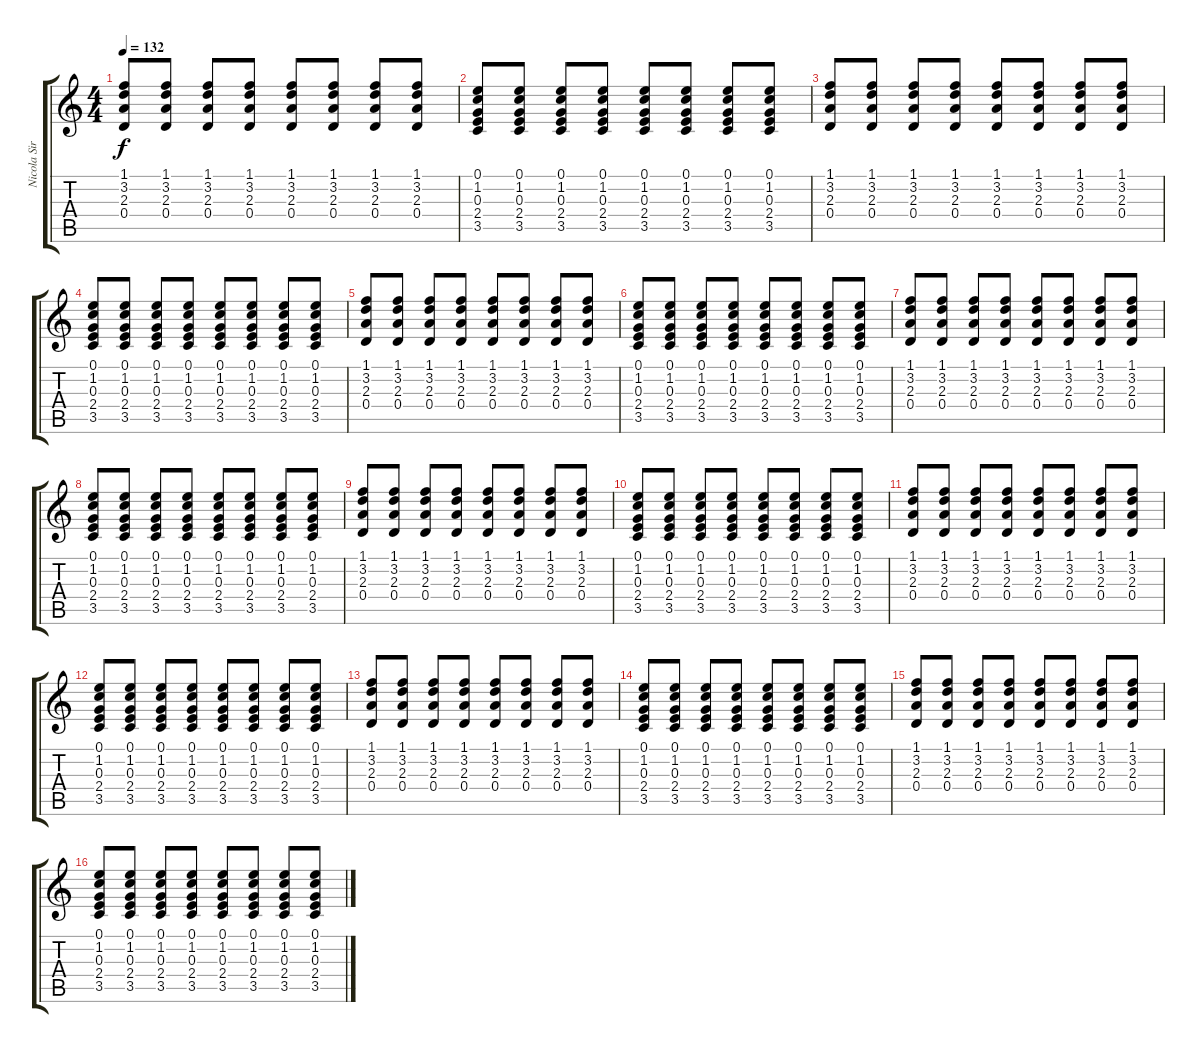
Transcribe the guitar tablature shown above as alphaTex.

\track ("Nicola Sirkis" "Nicola Sir") {instrument acousticguitarsteel}
\staff {score tabs}
\tuning (E4 B3 G3 D3 A2 E2) {hide}
\ts (4 4)
\tempo 132
\clef g2
\ks c
(1.1 3.2 2.3 0.4).8{dy f} (1.1 3.2 2.3 0.4).8 (1.1 3.2 2.3 0.4).8 (1.1 3.2 2.3 0.4).8 (1.1 3.2 2.3 0.4).8 (1.1 3.2 2.3 0.4).8 (1.1 3.2 2.3 0.4).8 (1.1 3.2 2.3 0.4).8 |
(0.1 1.2 0.3 2.4 3.5).8 (0.1 1.2 0.3 2.4 3.5).8 (0.1 1.2 0.3 2.4 3.5).8 (0.1 1.2 0.3 2.4 3.5).8 (0.1 1.2 0.3 2.4 3.5).8 (0.1 1.2 0.3 2.4 3.5).8 (0.1 1.2 0.3 2.4 3.5).8 (0.1 1.2 0.3 2.4 3.5).8 |
(1.1 3.2 2.3 0.4).8 (1.1 3.2 2.3 0.4).8 (1.1 3.2 2.3 0.4).8 (1.1 3.2 2.3 0.4).8 (1.1 3.2 2.3 0.4).8 (1.1 3.2 2.3 0.4).8 (1.1 3.2 2.3 0.4).8 (1.1 3.2 2.3 0.4).8 |
(0.1 1.2 0.3 2.4 3.5).8 (0.1 1.2 0.3 2.4 3.5).8 (0.1 1.2 0.3 2.4 3.5).8 (0.1 1.2 0.3 2.4 3.5).8 (0.1 1.2 0.3 2.4 3.5).8 (0.1 1.2 0.3 2.4 3.5).8 (0.1 1.2 0.3 2.4 3.5).8 (0.1 1.2 0.3 2.4 3.5).8 |
(1.1 3.2 2.3 0.4).8 (1.1 3.2 2.3 0.4).8 (1.1 3.2 2.3 0.4).8 (1.1 3.2 2.3 0.4).8 (1.1 3.2 2.3 0.4).8 (1.1 3.2 2.3 0.4).8 (1.1 3.2 2.3 0.4).8 (1.1 3.2 2.3 0.4).8 |
(0.1 1.2 0.3 2.4 3.5).8 (0.1 1.2 0.3 2.4 3.5).8 (0.1 1.2 0.3 2.4 3.5).8 (0.1 1.2 0.3 2.4 3.5).8 (0.1 1.2 0.3 2.4 3.5).8 (0.1 1.2 0.3 2.4 3.5).8 (0.1 1.2 0.3 2.4 3.5).8 (0.1 1.2 0.3 2.4 3.5).8 |
(1.1 3.2 2.3 0.4).8 (1.1 3.2 2.3 0.4).8 (1.1 3.2 2.3 0.4).8 (1.1 3.2 2.3 0.4).8 (1.1 3.2 2.3 0.4).8 (1.1 3.2 2.3 0.4).8 (1.1 3.2 2.3 0.4).8 (1.1 3.2 2.3 0.4).8 |
(0.1 1.2 0.3 2.4 3.5).8 (0.1 1.2 0.3 2.4 3.5).8 (0.1 1.2 0.3 2.4 3.5).8 (0.1 1.2 0.3 2.4 3.5).8 (0.1 1.2 0.3 2.4 3.5).8 (0.1 1.2 0.3 2.4 3.5).8 (0.1 1.2 0.3 2.4 3.5).8 (0.1 1.2 0.3 2.4 3.5).8 |
(1.1 3.2 2.3 0.4).8 (1.1 3.2 2.3 0.4).8 (1.1 3.2 2.3 0.4).8 (1.1 3.2 2.3 0.4).8 (1.1 3.2 2.3 0.4).8 (1.1 3.2 2.3 0.4).8 (1.1 3.2 2.3 0.4).8 (1.1 3.2 2.3 0.4).8 |
(0.1 1.2 0.3 2.4 3.5).8 (0.1 1.2 0.3 2.4 3.5).8 (0.1 1.2 0.3 2.4 3.5).8 (0.1 1.2 0.3 2.4 3.5).8 (0.1 1.2 0.3 2.4 3.5).8 (0.1 1.2 0.3 2.4 3.5).8 (0.1 1.2 0.3 2.4 3.5).8 (0.1 1.2 0.3 2.4 3.5).8 |
(1.1 3.2 2.3 0.4).8 (1.1 3.2 2.3 0.4).8 (1.1 3.2 2.3 0.4).8 (1.1 3.2 2.3 0.4).8 (1.1 3.2 2.3 0.4).8 (1.1 3.2 2.3 0.4).8 (1.1 3.2 2.3 0.4).8 (1.1 3.2 2.3 0.4).8 |
(0.1 1.2 0.3 2.4 3.5).8 (0.1 1.2 0.3 2.4 3.5).8 (0.1 1.2 0.3 2.4 3.5).8 (0.1 1.2 0.3 2.4 3.5).8 (0.1 1.2 0.3 2.4 3.5).8 (0.1 1.2 0.3 2.4 3.5).8 (0.1 1.2 0.3 2.4 3.5).8 (0.1 1.2 0.3 2.4 3.5).8 |
(1.1 3.2 2.3 0.4).8 (1.1 3.2 2.3 0.4).8 (1.1 3.2 2.3 0.4).8 (1.1 3.2 2.3 0.4).8 (1.1 3.2 2.3 0.4).8 (1.1 3.2 2.3 0.4).8 (1.1 3.2 2.3 0.4).8 (1.1 3.2 2.3 0.4).8 |
(0.1 1.2 0.3 2.4 3.5).8 (0.1 1.2 0.3 2.4 3.5).8 (0.1 1.2 0.3 2.4 3.5).8 (0.1 1.2 0.3 2.4 3.5).8 (0.1 1.2 0.3 2.4 3.5).8 (0.1 1.2 0.3 2.4 3.5).8 (0.1 1.2 0.3 2.4 3.5).8 (0.1 1.2 0.3 2.4 3.5).8 |
(1.1 3.2 2.3 0.4).8 (1.1 3.2 2.3 0.4).8 (1.1 3.2 2.3 0.4).8 (1.1 3.2 2.3 0.4).8 (1.1 3.2 2.3 0.4).8 (1.1 3.2 2.3 0.4).8 (1.1 3.2 2.3 0.4).8 (1.1 3.2 2.3 0.4).8 |
(0.1 1.2 0.3 2.4 3.5).8 (0.1 1.2 0.3 2.4 3.5).8 (0.1 1.2 0.3 2.4 3.5).8 (0.1 1.2 0.3 2.4 3.5).8 (0.1 1.2 0.3 2.4 3.5).8 (0.1 1.2 0.3 2.4 3.5).8 (0.1 1.2 0.3 2.4 3.5).8 (0.1 1.2 0.3 2.4 3.5).8
